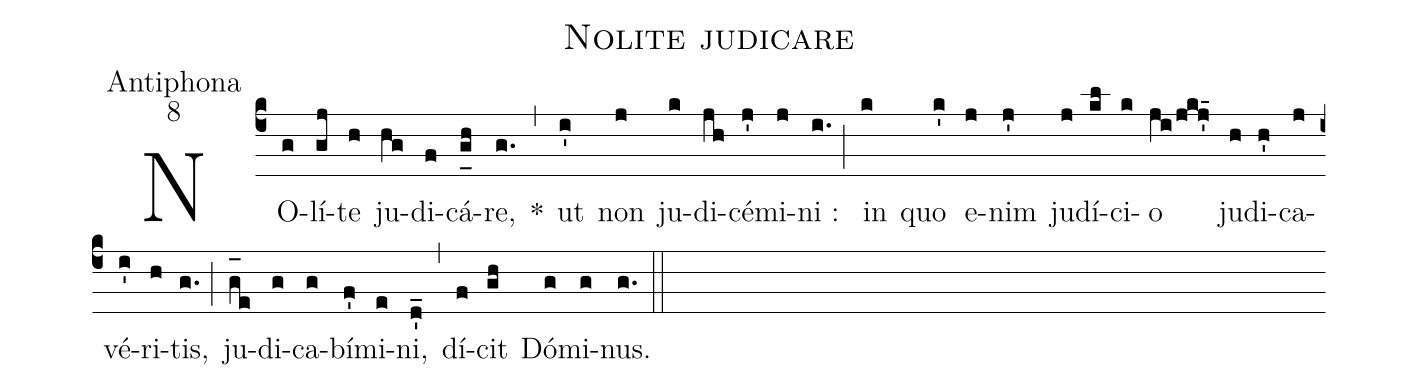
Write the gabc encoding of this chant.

name:Nolite judicare;
office-part:Antiphona;
mode:8;
%%
(c4) NO(g)lí(gj)te(h) ju(hg)di(f)cá(g_[uh:l]h)re,(g.) *(,) ut(i') non(j) ju(k)di(jh)cé(j')mi(j)ni :(i.) (;) in(k) quo(k') e(j)nim(j') ju(j)dí(kl)ci(k)o(ji/j!k!j'_5) ju(h)di(h')ca(j)vé(i')ri(h)tis,(g.) (;) ju(g_[oh:h]e)di(g)ca(g)bí(f')mi(e)ni,(d'_) (,) dí(f)cit(gh) Dó(g)mi(g)nus.(g.) (::)
